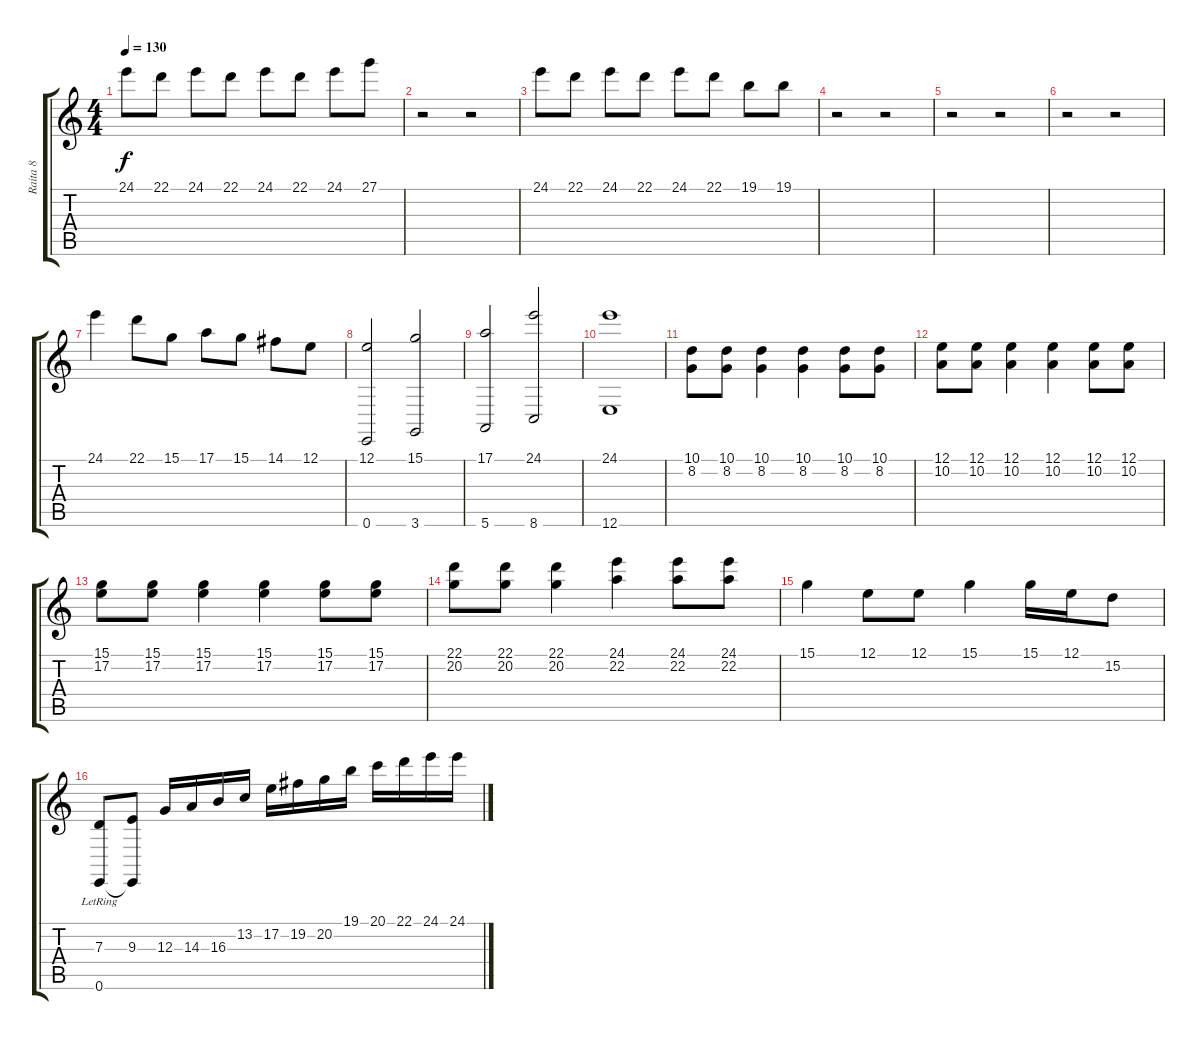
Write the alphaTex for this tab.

\track ("Raita 8" "Raita 8") {instrument acousticgrandpiano}
\staff {score tabs}
\tuning (E4 B3 G3 D3 A2 E2) {hide}
\ts (4 4)
\tempo 130
\clef g2
\ks c
24.1.8{dy f} 22.1.8 24.1.8 22.1.8 24.1.8 22.1.8 24.1.8 27.1.8 |
r.2 r.2 |
24.1.8 22.1.8 24.1.8 22.1.8 24.1.8 22.1.8 19.1.8 19.1.8 |
r.2 r.2 |
r.2 r.2 |
r.2 r.2 |
24.1.4 22.1.8 15.1.8 17.1.8 15.1.8 14.1.8 12.1.8 |
(12.1 0.6).2 (15.1 3.6).2 |
(17.1 5.6).2 (24.1 8.6).2 |
(24.1 12.6).1 |
(10.1 8.2).8 (10.1 8.2).8 (10.1 8.2).4 (10.1 8.2).4 (10.1 8.2).8 (10.1 8.2).8 |
(12.1 10.2).8 (12.1 10.2).8 (12.1 10.2).4 (12.1 10.2).4 (12.1 10.2).8 (12.1 10.2).8 |
(15.1 17.2).8 (15.1 17.2).8 (15.1 17.2).4 (15.1 17.2).4 (15.1 17.2).8 (15.1 17.2).8 |
(22.1 20.2).8 (22.1 20.2).8 (22.1 20.2).4 (24.1 22.2).4 (24.1 22.2).8 (24.1 22.2).8 |
15.1.4 12.1.8 12.1.8 15.1.4 15.1.16 12.1.16 15.2.8 |
(7.3{lr} 0.6).8 (9.3 0.6{t}).8 12.3.16 14.3.16 16.3.16 13.2.16 17.2.16 19.2.16 20.2.16 19.1.16 20.1.16 22.1.16 24.1.16 24.1.16
